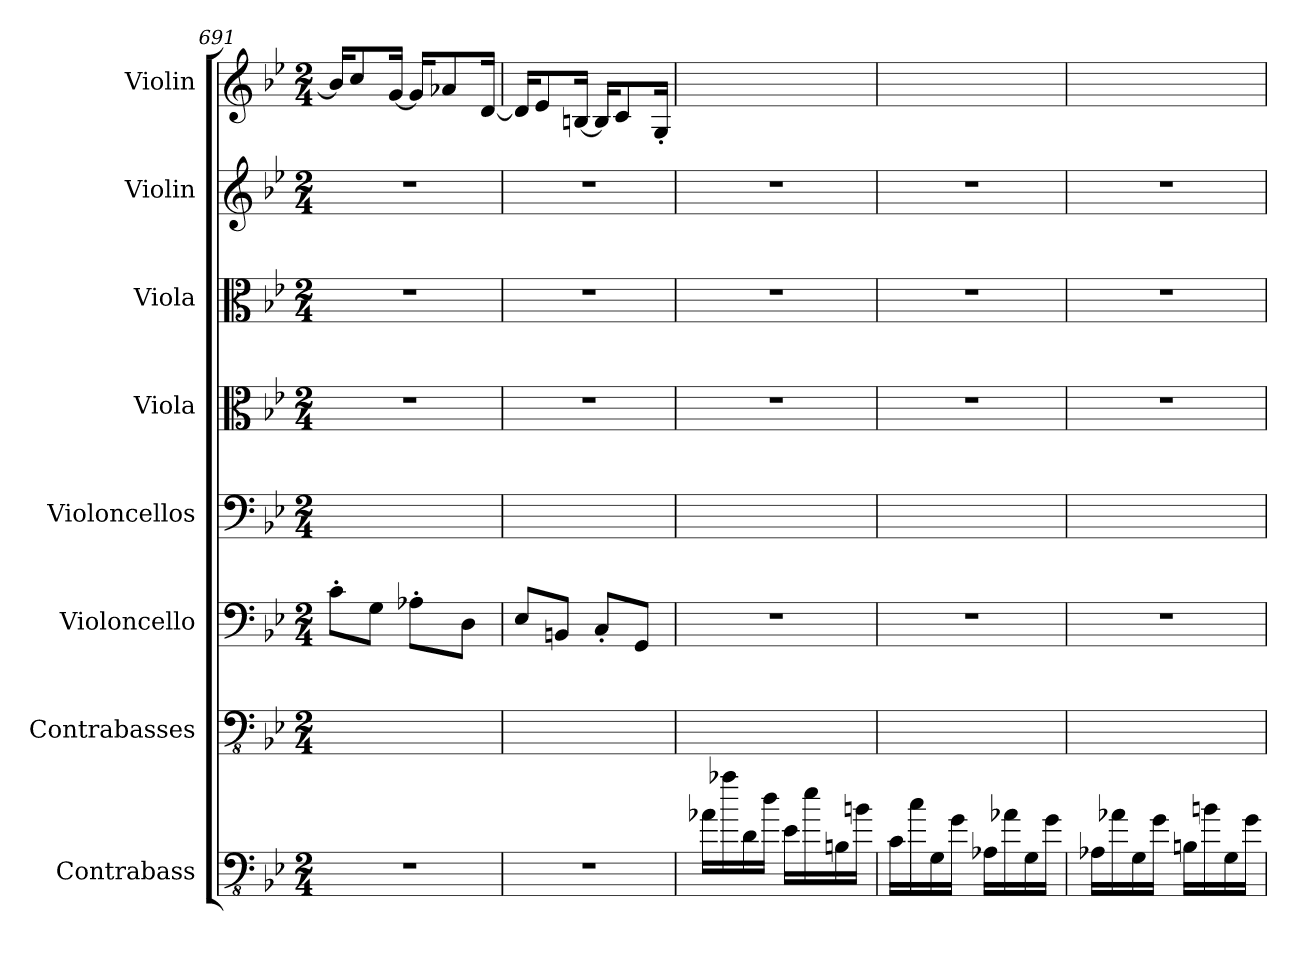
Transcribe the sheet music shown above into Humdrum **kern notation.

**kern	**kern	**kern	**kern	**kern	**kern	**kern	**kern
*part8	*part7	*part6	*part5	*part4	*part3	*part2	*part1
*staff8	*staff7	*staff6	*staff5	*staff4	*staff3	*staff2	*staff1
*I"Contrabass	*I"Contrabasses	*I"Violoncello	*I"Violoncellos	*I"Viola	*I"Viola	*I"Violin	*I"Violin
*I'Cb.	*I'Cbs.	*I'Vc.	*I'Vcs.	*I'Vla.	*I'Vla.	*I'Vln.	*I'Vln.
*clefFv4	*clefFv4	*clefF4	*clefF4	*clefC3	*clefC3	*clefG2	*clefG2
*ITrd7c12	*	*	*	*	*	*	*
*k[b-e-]	*k[b-e-]	*k[b-e-]	*k[b-e-]	*k[b-e-]	*k[b-e-]	*k[b-e-]	*k[b-e-]
*M2/4	*M2/4	*M2/4	*M2/4	*M2/4	*M2/4	*M2/4	*M2/4
=691	=691	=691	=691	=691	=691	=691	=691
2r	2ryy	8c'\L	2ryy	2r	2r	2r	16b/KL]
.	.	.	.	.	.	.	8cc/
.	.	8G\J	.	.	.	.	.
.	.	.	.	.	.	.	[16g/Jk
.	.	8A-X'\L	.	.	.	.	16g/KL]
.	.	.	.	.	.	.	8a-X/
.	.	8D\J	.	.	.	.	.
.	.	.	.	.	.	.	[16d/Jk
=692	=692	=692	=692	=692	=692	=692	=692
2r	2ryy	8E-/L	2ryy	2r	2r	2r	16d/KL]
.	.	.	.	.	.	.	8e-/
.	.	8BBn/J	.	.	.	.	.
.	.	.	.	.	.	.	[16Bn/Jk
.	.	8C'/L	.	.	.	.	16B/KL]
.	.	.	.	.	.	.	8c/
.	.	8GG/J	.	.	.	.	.
.	.	.	.	.	.	.	16G'/Jk
!!LO:PB:g=z
=693	=693	=693	=693	=693	=693	=693	=693
16AA-X\LL	2ryy	2r	2ryy	2r	2r	2r	2ryy
16A-X\	.	.	.	.	.	.	.
16DD\	.	.	.	.	.	.	.
16D\JJ	.	.	.	.	.	.	.
16EE-\LL	.	.	.	.	.	.	.
16E-\	.	.	.	.	.	.	.
16BBBn\	.	.	.	.	.	.	.
16BBn\JJ	.	.	.	.	.	.	.
=694	=694	=694	=694	=694	=694	=694	=694
16CC\LL	2ryy	2r	2ryy	2r	2r	2r	2ryy
16C\	.	.	.	.	.	.	.
16GGG\	.	.	.	.	.	.	.
16GG\JJ	.	.	.	.	.	.	.
16AAA-X\LL	.	.	.	.	.	.	.
16AA-X\	.	.	.	.	.	.	.
16GGG\	.	.	.	.	.	.	.
16GG\JJ	.	.	.	.	.	.	.
=695	=695	=695	=695	=695	=695	=695	=695
16AAA-X\LL	2ryy	2r	2ryy	2r	2r	2r	2ryy
16AA-X\	.	.	.	.	.	.	.
16GGG\	.	.	.	.	.	.	.
16GG\JJ	.	.	.	.	.	.	.
16BBBn\LL	.	.	.	.	.	.	.
16BBn\	.	.	.	.	.	.	.
16GGG\	.	.	.	.	.	.	.
16GG\JJ	.	.	.	.	.	.	.
=	=	=	=	=	=	=	=
*-	*-	*-	*-	*-	*-	*-	*-
